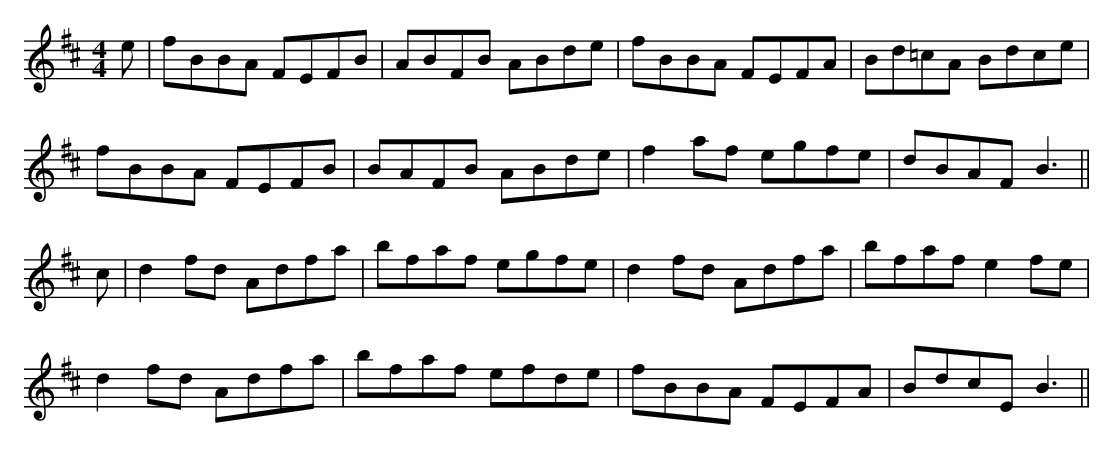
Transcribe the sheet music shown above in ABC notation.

X:1
M:4/4
K:Bmin
E'|F'BBA FEFB|ABFB ABD'E'|F'BBA FEFA|BD'=C'A BD'C'E'|
F'BBA FEFB|BAFB ABD'E'|F'2A'F' E'G'F'E'|D'BAF B3||
C'|D'2 F'D' AD'F'A'|B'F'A'F' E'G'F'E'|D'2F'D' AD'F'A'|B'F'A'F' E'2 F'E'|
D'2F'D' AD'F'A'|B'F'A'F' E'F'D'E'|F'BBA FEFA|BD'C'E B3||
